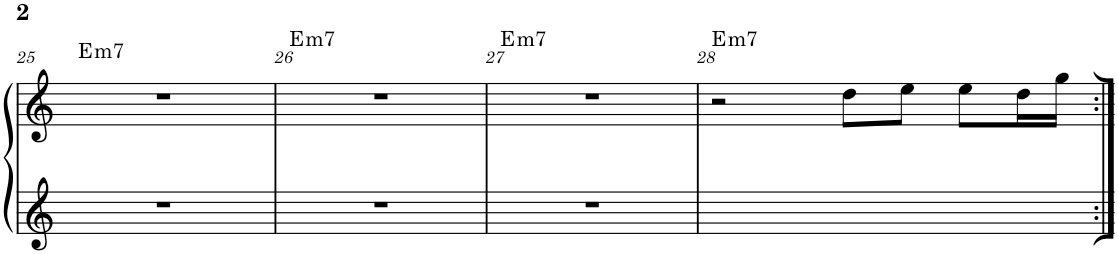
**kern	**kern	**harte
*part1	*part1	*part1
*staff2	*staff1	*
*I"Calliope	*	*
!!LO:PB:g=z
*clefG2	*clefG2	*
*k[]	*k[]	*
*M4/4	*M4/4	*
=25	=25	=25
!	!	!LO:H:kt=m7
1r	1r	E:min7
=26	=26	=26
!	!	!LO:H:kt=m7
1r	1r	E:min7
=27	=27	=27
!	!	!LO:H:kt=m7
1r	1r	E:min7
=28	=28	=28
!	!	!LO:H:kt=m7
1ryy	2r	E:min7
.	8dd\L	.
.	8ee\J	.
.	8ee\L	.
.	16dd\L	.
.	16gg\JJ	.
=:|!	=:|!	=:|!
*-	*-	*-
